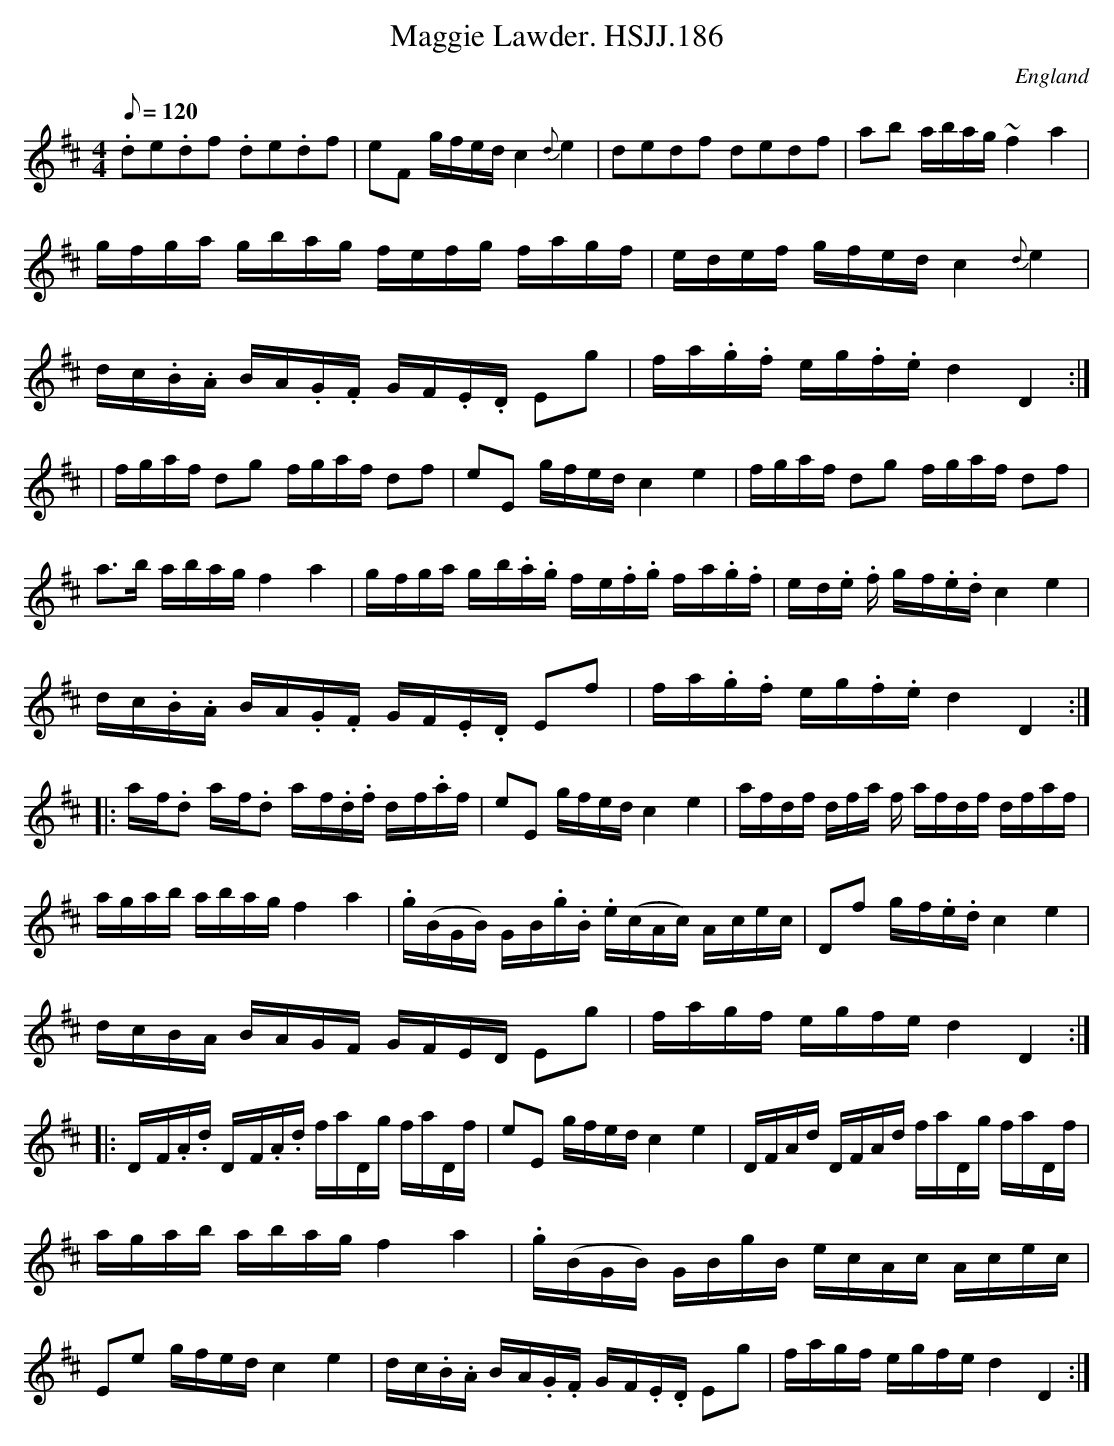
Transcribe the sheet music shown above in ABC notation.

X:1
T:Maggie Lawder. HSJJ.186
M:4/4
L:1/8
Q:120
O:England
K:D
.de.df .de.df|eF g/f/e/d/ c2{d}e2|dedf dedf|ab a/b/a/g/~f2a2|!
g/f/g/a/ g/b/a/g/ f/e/f/g/ f/a/g/f/|e/d/e/f/ g/f/e/d/c2{d}e2|!
d/-c/.B/.A/ B/-A/.G/.F/ G/-F/.E/.D/ Eg|f/-a/.g/.f/ e/-g/.f/.e/d2D2:|!
|f/g/a/f/ dg f/g/a/f/ df|eE g/f/e/d/c2e2|f/g/a/f/ dg f/g/a/f/ df|!
a>b a/b/a/g/ f2a2|g/-f/g/a/ g/-b/.a/.g/ f/-e/.f/.g/ f/-a/.g/.f/|e/-d/.e/
.f/ g/-f/.e/.d/c2e2|!
d/-c/.B/.A/ B/-A/.G/.F/ G/-F/.E/.D/ Ef|f/-a/.g/.f/ e/-g/.f/.e/d2D2:|!
|:a/-f/.d a/-f/.d a/-f/.d/.f/ d/-f/.a/f/|eE g/f/e/d/c2e2|a/f/d/f/ d/f/a/
f/ a/f/d/f/ d/f/a/f/|!
a/g/a/b/ a/b/a/g/f2a2|
.g/(B/G/B/) G/-B/.g/.B/ .e/(c/A/c/) A/-c/e/c/|Df g/-f/.e/.d/c2e2|!
d/-c/B/A/ B/-A/G/F/ G/F/E/D/ Eg|f/a/g/f/ e/g/f/e/d2D2:|!
|:D/-F/.A/.d/ D/-F/.A/.d/ f/a/D/g/ f/a/D/f/
|eE g/f/e/d/c2e2|D/F/A/d/ D/F/A/d/ f/a/D/g/ f/a/D/f/|!a/g/a/b/ a/b/a/g/
f2a2|
.g/(B/G/B/) G/B/g/B/ e/c/A/c/ A/c/e/c/|!
Ee g/f/e/d/c2e2|d/-c/.B/.A/ B/-A/.G/.F/ G/-F/.E/.D/ Eg|
f/a/g/f/ e/g/f/e/d2D2:|]
